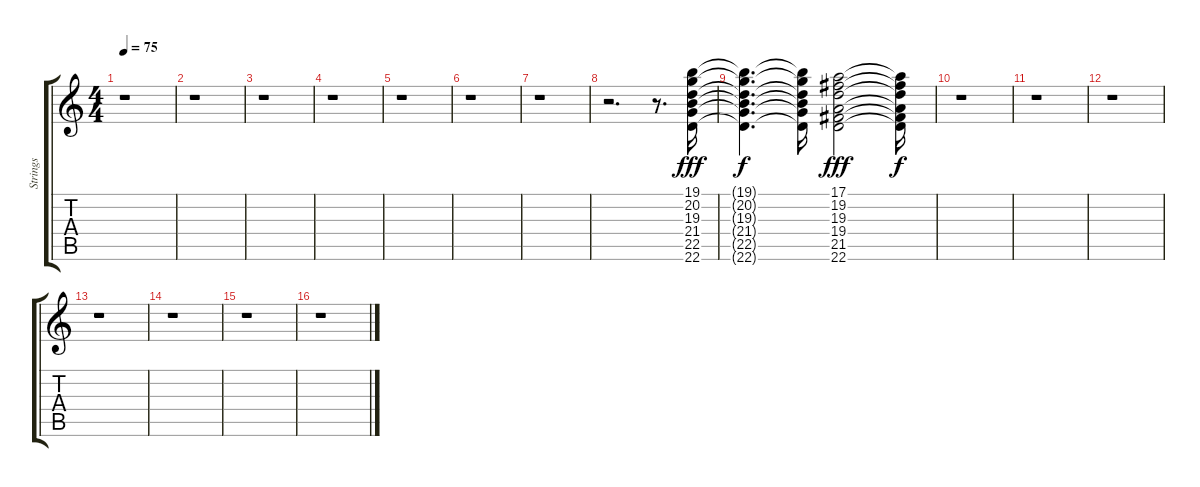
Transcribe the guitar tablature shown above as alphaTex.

\track ("Strings" "Strings") {instrument stringensemble1}
\staff {score tabs}
\tuning (E4 B3 G3 D3 A2 E2) {hide}
\ts (4 4)
\tempo 75
\clef g2
\ks c
r.1{dy fff} |
r.1 |
r.1 |
r.1 |
r.1 |
r.1 |
r.1 |
r.2{d} r.8{d} (19.1 20.2 19.3 21.4 22.5 22.6).16 |
(19.1{t} 20.2{t} 19.3{t} 21.4{t} 22.5{t} 22.6{t}).4{d dy f} (19.1{t} 20.2{t} 19.3{t} 21.4{t} 22.5{t} 22.6{t}).16 (17.1 19.2 19.3 19.4 21.5 22.6).2{dy fff} (17.1{t} 19.2{t} 19.3{t} 19.4{t} 21.5{t} 22.6{t}).16{dy f} |
r.1 |
r.1 |
r.1 |
r.1 |
r.1 |
r.1 |
r.1
